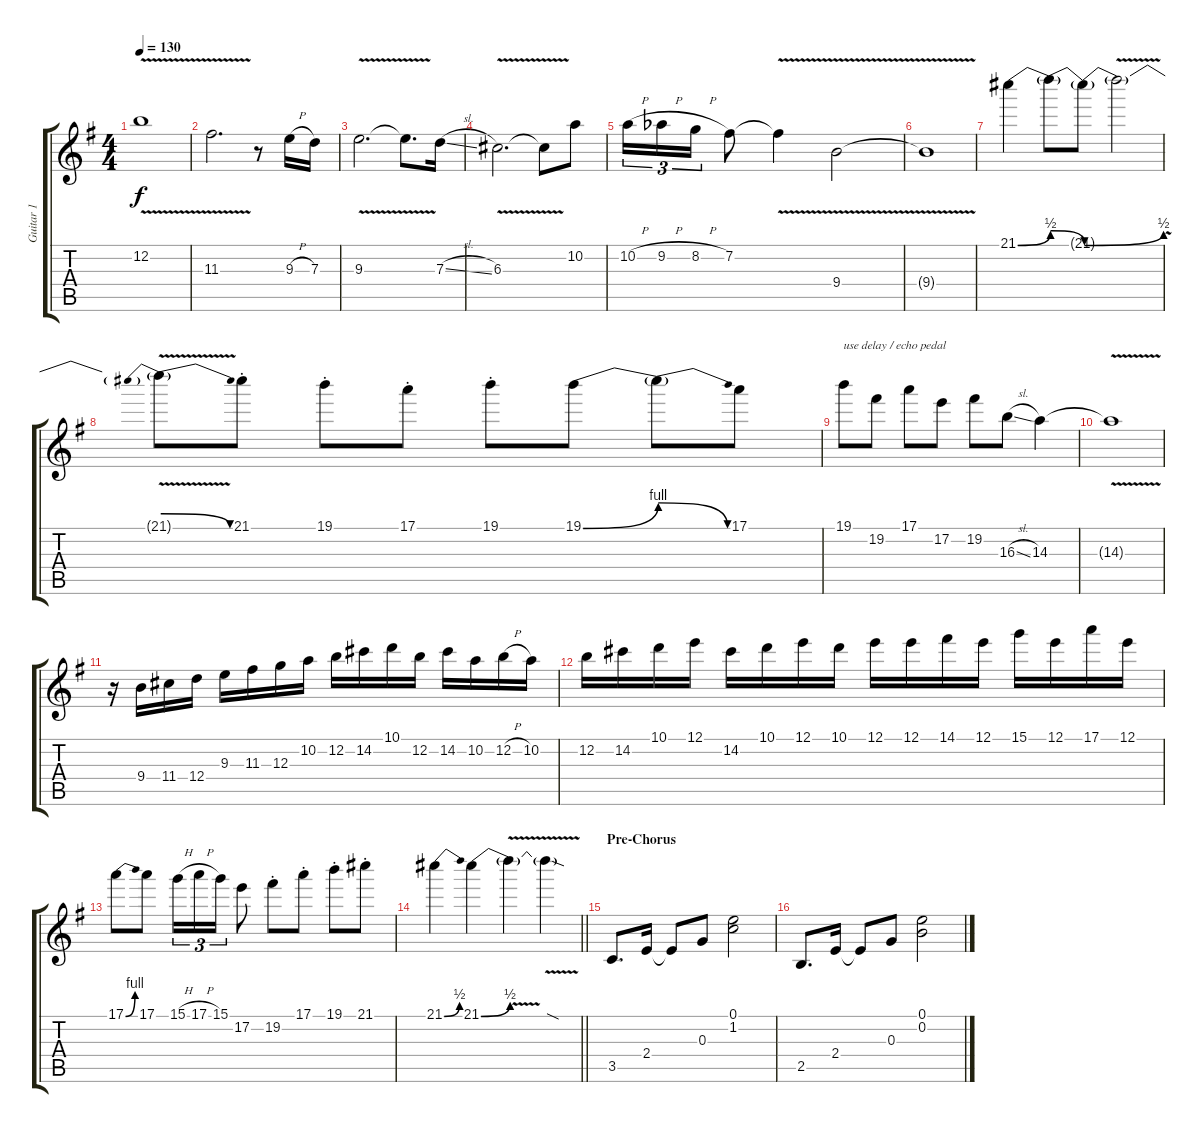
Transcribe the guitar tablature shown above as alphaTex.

\track ("Guitar 1" "Guitar 1") {instrument overdrivenguitar}
\staff {score tabs}
\tuning (E4 B3 G3 D3 A2 E2) {hide}
\ts (4 4)
\tempo 130
\clef g2
\ks g
12.2{v t}.1{dy f} |
11.3{v}.2{d} r.8 9.3{h}.16 7.3.16 |
9.3{v}.2{d} 9.3{t}.8{d} 7.3{sl}.16 |
6.3{v}.2{d} 6.3{t}.8 10.2.8 |
10.2{h}.16{tu (3 2)} 9.2{h acc b}.16{tu (3 2)} 8.2{h}.16{tu (3 2)} 7.2.8 7.2{v t}.4 9.4{v}.2 |
9.4{t}.1 |
21.1{be (bend 0 0 60 2)}.4 21.1{be (release 0 2 60 0) t}.8 21.1{be (bend 0 0 60 2) t}.8 21.1{v t}.2 |
21.1{be (prebendrelease 0 2 60 0) t}.8 21.1{st}.8 19.1{st}.8 17.1{st}.8 19.1{st}.8 19.1{be (bend 0 0 60 4)}.8 19.1{be (release 0 4 60 0) t}.8 17.1.8 |
19.1.8{txt "use delay / echo pedal"} 19.2.8 17.1.8 17.2.8 19.2.8 16.3{sl}.8 14.3.4 |
14.3{v t}.1 |
r.16 9.4.16 11.4.16 12.4.16 9.3.16 11.3.16 12.3.16 10.2.16 12.2.16 14.2.16 10.1.16 12.2.16 14.2.16 10.2.16 12.2{h}.16 10.2.16 |
12.2.16 14.2.16 10.1.16 12.1.16 14.2.16 10.1.16 12.1.16 10.1.16 12.1.16 12.1.16 14.1.16 12.1.16 15.1.16 12.1.16 17.1.16 12.1.16 |
17.1{be (bend 0 0 60 4)}.8 17.1.8 15.1{h}.16{tu (3 2)} 17.1{h}.16{tu (3 2)} 15.1.16{tu (3 2)} 17.2.8 19.2{st}.8 17.1{st}.8 19.1{st}.8 21.1{st}.8 |
\barLineRight lightlight
21.1{be (bend 0 0 60 2)}.4 21.1{be (bend 0 0 60 2)}.4 21.1{v t}.4 21.1{sod t}.4 |
\section ("" "Pre-Chorus")
3.5.8{d} 2.4.16 2.4{t}.8 0.3.8 (0.1 1.2).2 |
2.5.8{d} 2.4.16 2.4{t}.8 0.3.8 (0.1 0.2).2
